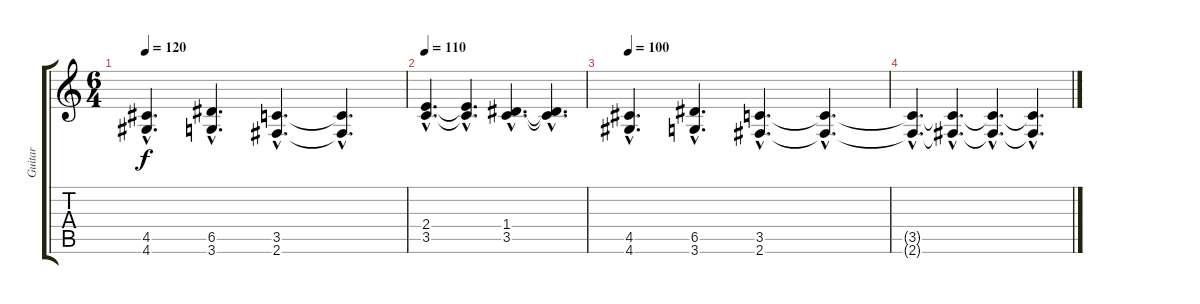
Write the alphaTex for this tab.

\track ("Guitar" "Guitar") {instrument distortionguitar}
\staff {score tabs}
\tuning (E4 B3 G3 D3 A2 E2) {hide}
\ts (6 4)
\tempo 120
\clef g2
\ks c
(4.5{hac} 4.6{hac}).4{d dy f} (6.5{hac} 3.6{hac}).4{d} (3.5{hac} 2.6{hac}).4{d} (3.5{hac t} 2.6{hac t}).4{d} |
\tempo 110
(2.4{hac} 3.5{hac}).4{d} (2.4{hac t} 3.5{hac t}).4{d} (1.4{hac} 3.5{hac}).4{d} (1.4{hac t} 3.5{hac t}).4{d} |
\tempo 100
(4.5{hac} 4.6{hac}).4{d} (6.5{hac} 3.6{hac}).4{d} (3.5{hac} 2.6{hac}).4{d} (3.5{hac t} 2.6{hac t}).4{d} |
(3.5{hac t} 2.6{hac t}).4{d volume 0} (3.5{hac t} 2.6{hac t}).4{d} (3.5{hac t} 2.6{hac t}).4{d} (3.5{hac t} 2.6{hac t}).4{d}
